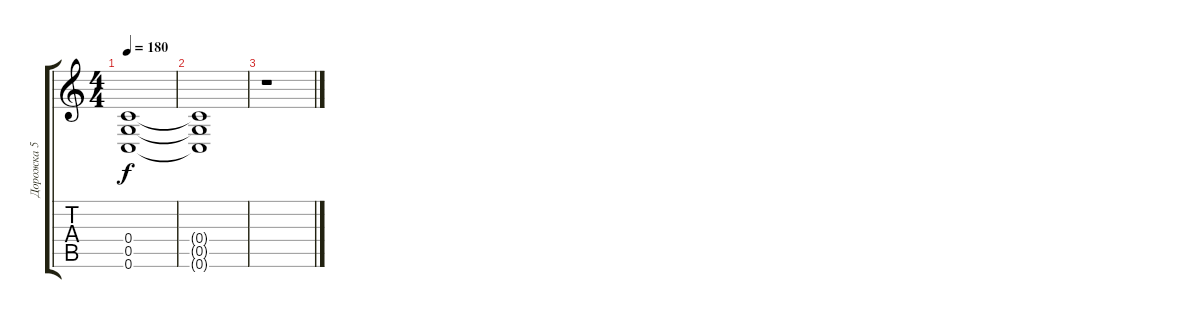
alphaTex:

\track ("Дорожка 5" "Дорожка 5") {instrument overdrivenguitar}
\staff {score tabs}
\tuning (D4 A3 F3 C3 G2 C2) {hide}
\ts (4 4)
\tempo 180
\clef g2
\ks c
(0.4{t} 0.5{t} 0.6{t}).1{dy f} |
(0.4{t} 0.5{t} 0.6{t}).1 |
r.1
